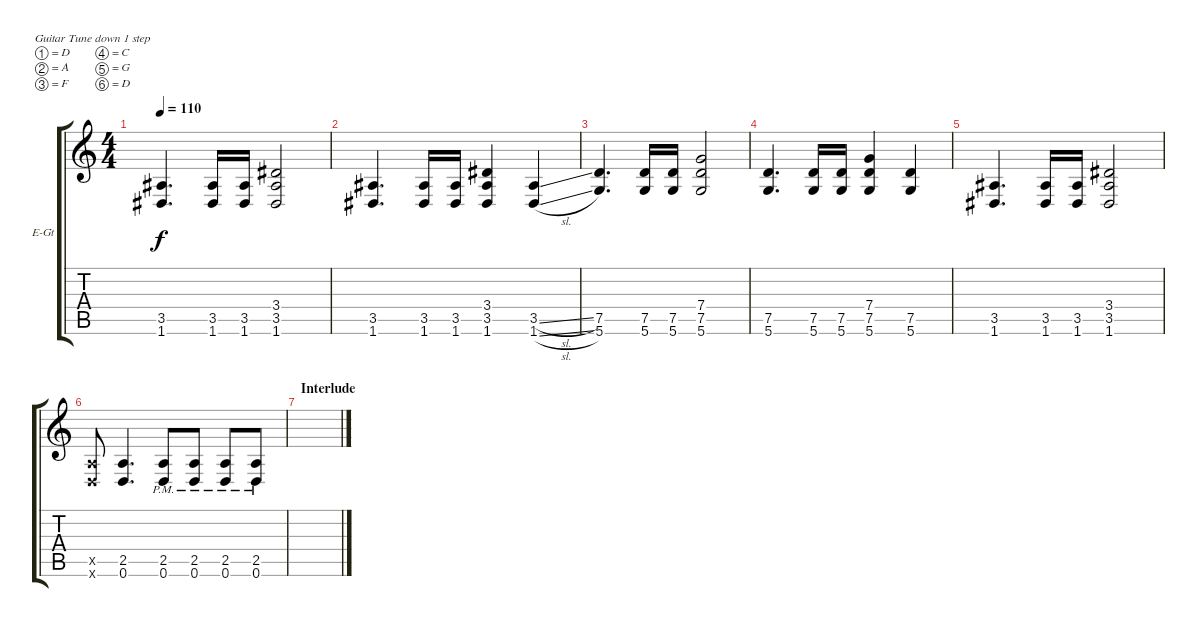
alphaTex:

\bracketExtendMode groupsimilarinstruments
\firstSystemTrackNameOrientation horizontal
\otherSystemsTrackNameOrientation horizontal
\track ("Guitar - Rhythm" "E-Gt") {instrument overdrivenguitar}
\staff {score tabs}
\tuning (D4 A3 F3 C3 G2 D2)
\ts (4 4)
\tempo 110
\clef g2
\ks c
(3.5 1.6).4{d dy f} (3.5 1.6).16 (3.5 1.6).16 (3.4 3.5 1.6).2 |
(3.5 1.6).4{d} (3.5 1.6).16 (3.5 1.6).16 (3.4 3.5 1.6).4 (3.5{sl} 1.6{sl}).4 |
(7.5 5.6).4{d} (7.5 5.6).16 (7.5 5.6).16 (7.4 7.5 5.6).2 |
(7.5 5.6).4{d} (7.5 5.6).16 (7.5 5.6).16 (7.4 7.5 5.6).4 (7.5 5.6).4 |
(3.5 1.6).4{d} (3.5 1.6).16 (3.5 1.6).16 (3.4 3.5 1.6).2 |
(2.5{x} 0.6{x}).8 (2.5 0.6).4{d} (2.5{pm} 0.6{pm}).8 (2.5{pm} 0.6{pm}).8 (0.6{pm} 2.5{pm}).8 (0.6{pm} 2.5{pm}).8 |
\section ("" "Interlude")
